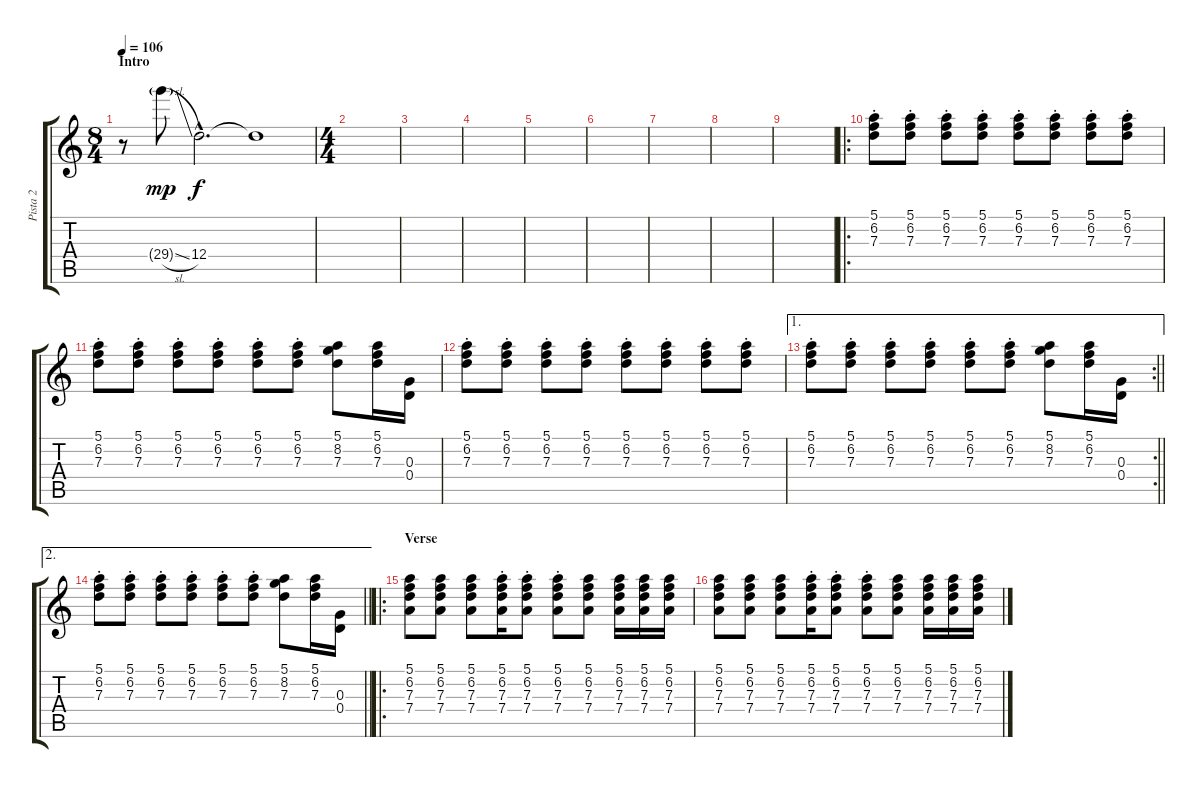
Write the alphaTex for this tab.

\track ("Pista 2" "Pista 2") {instrument distortionguitar}
\staff {score tabs}
\tuning (E4 B3 G3 D3 A2 E2) {hide}
\ts (8 4)
\section ("" "Intro")
\tempo 106
\clef g2
\ks c
r.8{dy mp instrument distortionguitar} 29.4{sl g}.8 12.4{hac}.2{d dy f} 12.4{t}.1 |
\ts (4 4)
|
|
|
|
|
|
|
|
\ro
(5.1{st} 6.2{st} 7.3{st}).8 (5.1{st} 6.2{st} 7.3{st}).8 (5.1{st} 6.2{st} 7.3{st}).8 (5.1{st} 6.2{st} 7.3{st}).8 (5.1{st} 6.2{st} 7.3{st}).8 (5.1{st} 6.2{st} 7.3{st}).8 (5.1{st} 6.2{st} 7.3{st}).8 (5.1{st} 6.2{st} 7.3{st}).8 |
(5.1{st} 6.2{st} 7.3{st}).8 (5.1{st} 6.2{st} 7.3{st}).8 (5.1{st} 6.2{st} 7.3{st}).8 (5.1{st} 6.2{st} 7.3{st}).8 (5.1{st} 6.2{st} 7.3{st}).8 (5.1{st} 6.2{st} 7.3{st}).8 (5.1 8.2 7.3).8 (5.1 6.2 7.3).16 (0.3 0.4).16 |
(5.1{st} 6.2{st} 7.3{st}).8 (5.1{st} 6.2{st} 7.3{st}).8 (5.1{st} 6.2{st} 7.3{st}).8 (5.1{st} 6.2{st} 7.3{st}).8 (5.1{st} 6.2{st} 7.3{st}).8 (5.1{st} 6.2{st} 7.3{st}).8 (5.1{st} 6.2{st} 7.3{st}).8 (5.1{st} 6.2{st} 7.3{st}).8 |
\ae 1
\rc 2
\barLineRight lightlight
(5.1{st} 6.2{st} 7.3{st}).8 (5.1{st} 6.2{st} 7.3{st}).8 (5.1{st} 6.2{st} 7.3{st}).8 (5.1{st} 6.2{st} 7.3{st}).8 (5.1{st} 6.2{st} 7.3{st}).8 (5.1{st} 6.2{st} 7.3{st}).8 (5.1 8.2 7.3).8 (5.1 6.2 7.3).16 (0.3 0.4).16 |
\ae 2
\barLineRight lightlight
(5.1{st} 6.2{st} 7.3{st}).8 (5.1{st} 6.2{st} 7.3{st}).8 (5.1{st} 6.2{st} 7.3{st}).8 (5.1{st} 6.2{st} 7.3{st}).8 (5.1{st} 6.2{st} 7.3{st}).8 (5.1{st} 6.2{st} 7.3{st}).8 (5.1 8.2 7.3).8 (5.1 6.2 7.3).16 (0.3 0.4).16 |
\ro
\section ("" "Verse")
(5.1 6.2 7.3 7.4).8 (5.1 6.2 7.3 7.4).8 (5.1 6.2 7.3 7.4).8 (5.1{st} 6.2{st} 7.3{st} 7.4{st}).16 (5.1{st} 6.2{st} 7.3{st} 7.4{st}).8 (5.1{st} 6.2{st} 7.3{st} 7.4{st}).8 (5.1 6.2 7.3 7.4).8 (5.1 6.2 7.3 7.4).16 (5.1 6.2 7.3 7.4).16 (5.1 6.2 7.3 7.4).16 |
(5.1 6.2 7.3 7.4).8 (5.1 6.2 7.3 7.4).8 (5.1 6.2 7.3 7.4).8 (5.1{st} 6.2{st} 7.3{st} 7.4{st}).16 (5.1{st} 6.2{st} 7.3{st} 7.4{st}).8 (5.1{st} 6.2{st} 7.3{st} 7.4{st}).8 (5.1 6.2 7.3 7.4).8 (5.1 6.2 7.3 7.4).16 (5.1 6.2 7.3 7.4).16 (5.1 6.2 7.3 7.4).16
